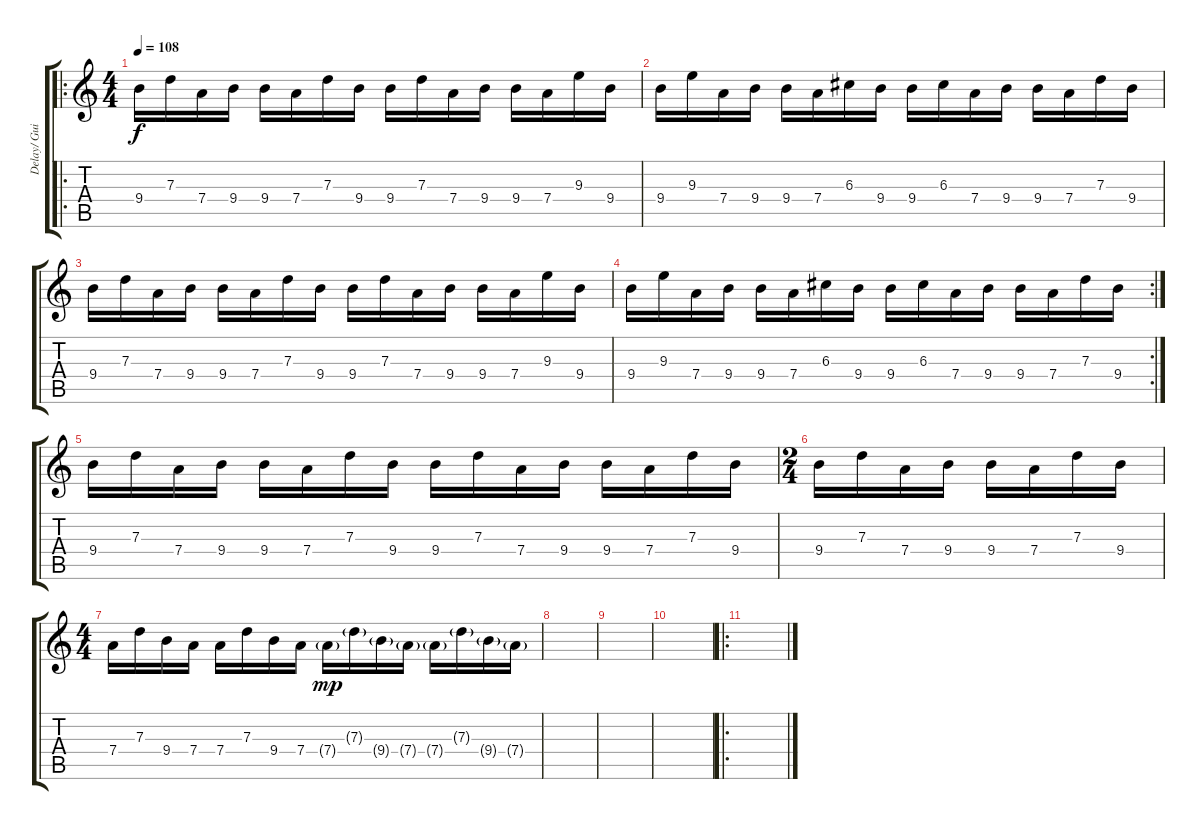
\track ("Delay/ Guitar 2" "Delay/ Gui") {instrument electricguitarjazz}
\staff {score tabs}
\tuning (E4 B3 G3 D3 A2 E2) {hide}
\ro
\ts (4 4)
\tempo 108
\clef g2
\ks c
9.4.16{dy f instrument electricguitarjazz} 7.3.16 7.4.16 9.4.16 9.4.16 7.4.16 7.3.16 9.4.16 9.4.16 7.3.16 7.4.16 9.4.16 9.4.16 7.4.16 9.3.16 9.4.16 |
9.4.16 9.3.16 7.4.16 9.4.16 9.4.16 7.4.16 6.3.16 9.4.16 9.4.16 6.3.16 7.4.16 9.4.16 9.4.16 7.4.16 7.3.16 9.4.16 |
9.4.16 7.3.16 7.4.16 9.4.16 9.4.16 7.4.16 7.3.16 9.4.16 9.4.16 7.3.16 7.4.16 9.4.16 9.4.16 7.4.16 9.3.16 9.4.16 |
\rc 2
9.4.16 9.3.16 7.4.16 9.4.16 9.4.16 7.4.16 6.3.16 9.4.16 9.4.16 6.3.16 7.4.16 9.4.16 9.4.16 7.4.16 7.3.16 9.4.16 |
9.4.16 7.3.16 7.4.16 9.4.16 9.4.16 7.4.16 7.3.16 9.4.16 9.4.16 7.3.16 7.4.16 9.4.16 9.4.16 7.4.16 7.3.16 9.4.16 |
\ts (2 4)
9.4.16 7.3.16 7.4.16 9.4.16 9.4.16 7.4.16 7.3.16 9.4.16 |
\ts (4 4)
7.4.16 7.3.16 9.4.16 7.4.16 7.4.16{volume 8} 7.3.16 9.4.16 7.4.16 7.4{g}.16{dy mp} 7.3{g}.16 9.4{g}.16 7.4{g}.16 7.4{g}.16{volume 4} 7.3{g}.16 9.4{g}.16 7.4{g}.16 |
|
|
|
\ro
